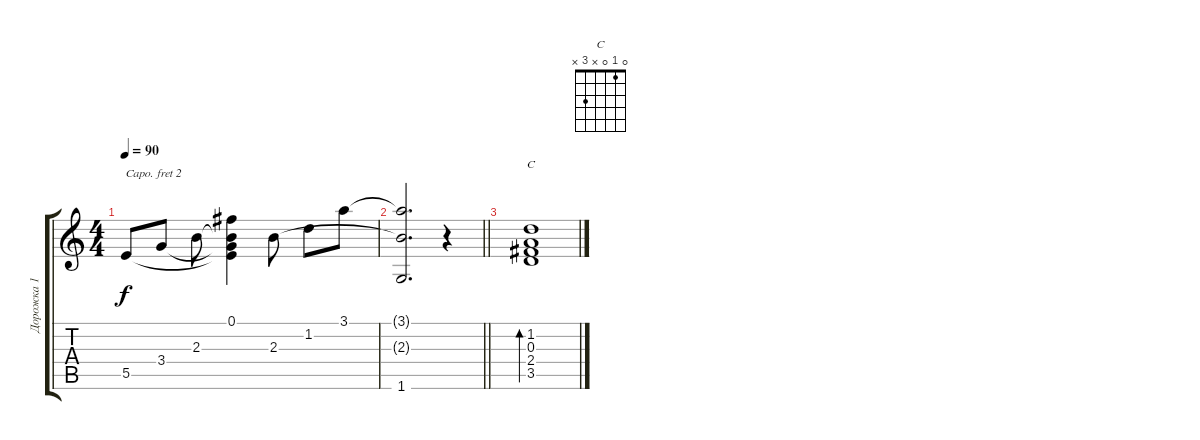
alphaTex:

\track ("Дорожка 1" "Дорожка 1") {instrument acousticguitarsteel}
\staff {score tabs}
\capo 2
\tuning (E4 B3 G3 D3 A2 E2) {hide}
\chord ("C" 0 1 0 x 3 x)
\ts (4 4)
\tempo 90
\clef g2
\ks c
5.5.8{dy f} 3.4.8 2.3.8 (0.1 2.3{t} 3.4{t} 5.5{t}).4 2.3.8 1.2.8 3.1.8 |
\barLineRight lightlight
(3.1{t} 2.3{t} 1.6).2{d} r.4 |
(1.2 0.3 2.4 3.5).1{bd 240 ch "C"}
